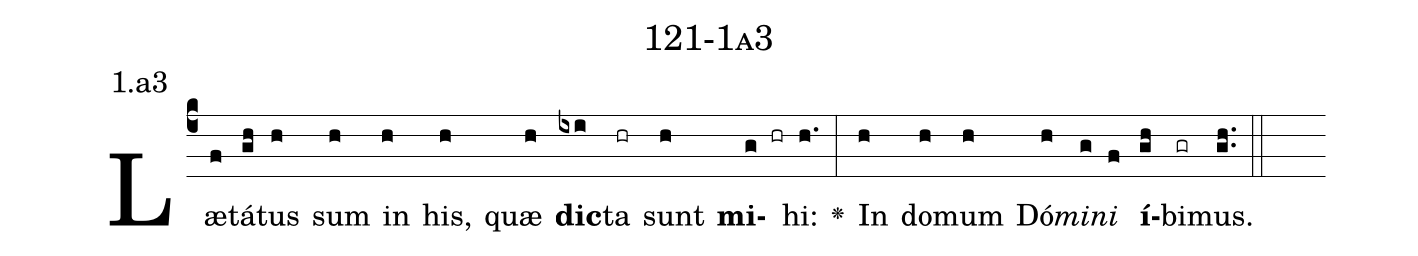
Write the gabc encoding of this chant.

name: 121-1a3;
annotation: 1.a3;
%%
(c4)Læ(f)tá(gh)tus(h) sum(h) in(h) his,(h) quæ(h) <b>dic</b>(ixi)ta(hr) sunt(h) <b>mi</b>(g hr)hi:(h.) <v>\greheightstar</v>(:) In(h) do(h)mum(h) Dó(h)<i>mi</i>(g)<i>ni</i>(f) <b>í</b>(gh)bi(gr)mus.(gh..) (::)


%E(h) u(h) o(g) u(f) a(gh) e.(gh..) (::)
